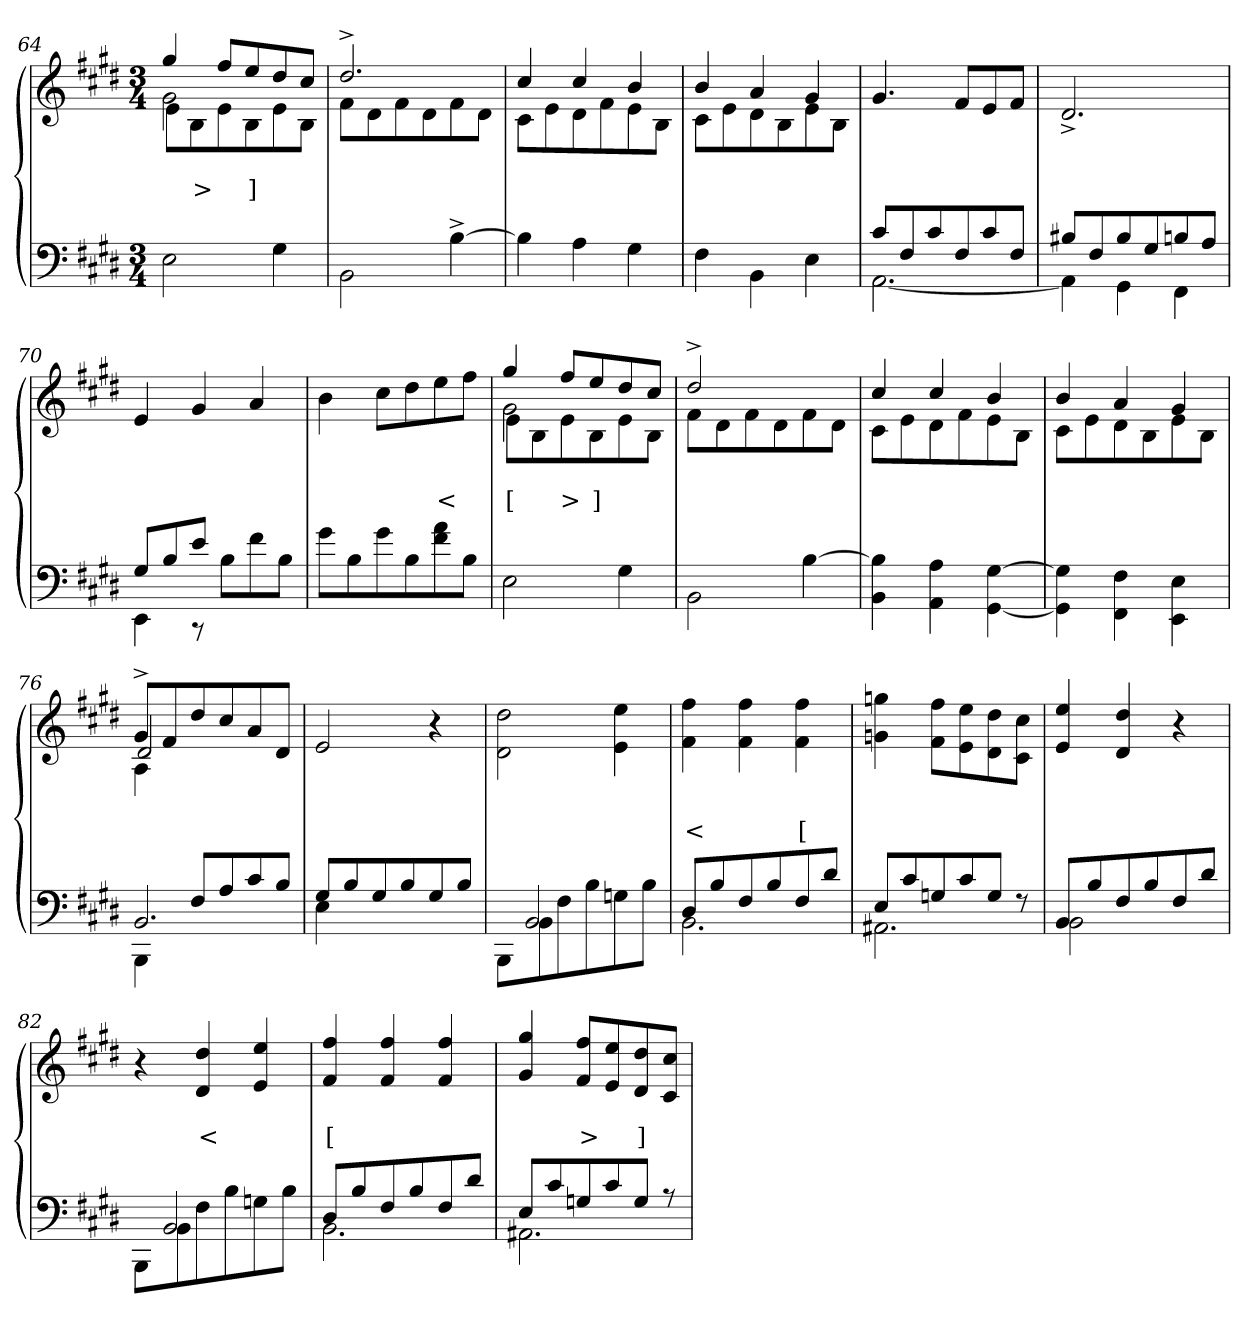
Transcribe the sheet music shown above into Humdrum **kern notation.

**kern	**kern	**text	**text
*part2	*part1	*part1	*part1
*staff2	*staff1	*staff1	*staff1
*clefF4	*clefG2	*	*
*k[f#c#g#d#]	*k[f#c#g#d#]	*	*
*M3/4	*M3/4	*	*
=64	=64	=64	=64
*	*^	*	*
*	*	*^	*	*
2E	4gg#	2g#	8e\L	.	.
.	.	.	8B\	.	>
.	8ff#L	.	8e\	.	.
.	8ee	.	8B\	.	]
4G#	8dd#	4ryy	8e\	.	.
.	8cc#J	.	8B\J	.	.
*	*	*v	*v	*	*
=65	=65	=65	=65	=65
2BB\	2.dd#^>	8f#L	.	.
.	.	8d#	.	.
.	.	8f#	.	.
.	.	8d#	.	.
[4B^>	.	8f#	.	.
.	.	8d#J	.	.
=66	=66	=66	=66	=66
4B]	4cc#	8c#L	.	.
.	.	8e	.	.
4A	4cc#	8d#	.	.
.	.	8f#	.	.
4G#	4b	8e	.	.
.	.	8BJ	.	.
=67	=67	=67	=67	=67
4F#	4b	8c#L	.	.
.	.	8e	.	.
4BB\	4a	8d#	.	.
.	.	8B	.	.
4E	4g#	8e	.	.
.	.	8BJ	.	.
*	*v	*v	*	*
=68	=68	=68	=68
*^	*	*	*
8c#\L	[2.AA	4.g#	.	.
8F#/	.	.	.	.
8c#\	.	.	.	.
8F#/	.	8f#L	.	.
8c#\	.	8e	.	.
8F#/J	.	8f#J	.	.
=69	=69	=69	=69	=69
8B#XL	4AA]	2.d#^>	.	.
8F#	.	.	.	.
8B#	4GG#	.	.	.
8G#	.	.	.	.
8Bn	4FF#	.	.	.
8AJ	.	.	.	.
=70	=70	=70	=70	=70
8G#/L	4EE	4e	.	.
8B/	.	.	.	.
8e\J	8r	4g#	.	.
8B\L	4.ryy	.	.	.
8f#\	.	4a	.	.
8B\J	.	.	.	.
*v	*v	*	*	*
=71	=71	=71	=71
8g#L	4b	.	.
8B	.	.	.
8g#	8cc#L	.	.
8B	8dd#	.	.
8a 8f#	8ee	.	<
8BJ	8ff#J	.	.
=72	=72	=72	=72
*	*^	*	*
*	*	*^	*	*
2E	4gg#	2g#	8e\L	.	[
.	.	.	8B\	.	.
.	8ff#L	.	8e\	.	>
.	8ee	.	8B\	.	]
4G#	8dd#	4ryy	8e\	.	.
.	8cc#J	.	8B\J	.	.
*	*	*v	*v	*	*
=73	=73	=73	=73	=73
2BB\	2dd#^>	8f#L	.	.
.	.	8d#	.	.
.	.	8f#	.	.
.	.	8d#	.	.
[4B	4ryy	8f#	.	.
.	.	8d#J	.	.
=74	=74	=74	=74	=74
4B] 4BB	4cc#	8c#L	.	.
.	.	8e	.	.
4A 4AA	4cc#	8d#	.	.
.	.	8f#	.	.
[4G# [4GG#\	4b	8e	.	.
.	.	8BJ	.	.
=75	=75	=75	=75	=75
4G#] 4GG#\]	4b	8c#L	.	.
.	.	8e	.	.
4F# 4FF#\	4a	8d#	.	.
.	.	8B	.	.
4E 4EE\	4g#	8e	.	.
.	.	8BJ	.	.
=76	=76	=76	=76	=76
*^	*	*^	*	*
4BBB\	2.BB/	8g#^>L	4A	2d#	.	.
.	.	8f#	.	.	.	.
8F#L	.	8dd#	2ryy	.	.	.
8A	.	8cc#	.	.	.	.
8c#	.	8a	.	4ryy	.	.
8BJ	.	8d#J	.	.	.	.
*	*	*v	*v	*v	*	*
=77	=77	=77	=77	=77
8G#L	4E	2e	.	.
8B	.	.	.	.
8G#	2ryy	.	.	.
8B	.	.	.	.
8G#	.	4r	.	.
8BJ	.	.	.	.
=78	=78	=78	=78	=78
8ryy	8BBBL	2dd# 2d#\	.	.
2BB	8BB	.	.	.
.	8F#	.	.	.
.	8B	.	.	.
.	8Gn	4ee 4e\	.	.
8ryy	8BJ	.	.	.
=79	=79	=79	=79	=79
8D#L	2.BB	4ff# 4f#	.	<
8B	.	.	.	.
8F#	.	4ff# 4f#	.	.
8B	.	.	.	.
8F#	.	4ff# 4f#	.	[
8d#J	.	.	.	.
=80	=80	=80	=80	=80
8EL	2.AA#X	4ggn 4gn	.	.
8c#	.	.	.	.
8Gn	.	8ff# 8f#\L	.	.
8c#	.	8ee 8e	.	.
8GJ	.	8dd# 8d#	.	.
8r	.	8cc# 8c#J	.	.
=81	=81	=81	=81	=81
8BBL	2BB	4ee 4e	.	.
8B	.	.	.	.
8F#	.	4dd# 4d#	.	.
8B	.	.	.	.
8F#	4ryy	4r	.	.
8d#J	.	.	.	.
=82	=82	=82	=82	=82
8ryy	8BBBL	4r	.	.
2BB	8BB	.	.	.
.	8F#	4dd# 4d#	.	<
.	8B	.	.	.
.	8Gn	4ee 4e	.	.
8ryy	8BJ	.	.	.
=83	=83	=83	=83	=83
8D#L	2.BB	4ff# 4f#/	.	[
8B	.	.	.	.
8F#	.	4ff# 4f#/	.	.
8B	.	.	.	.
8F#	.	4ff# 4f#/	.	.
8d#J	.	.	.	.
=84	=84	=84	=84	=84
8EL	2.AA#X	4gg# 4g#/	.	.
8c#	.	.	.	.
8Gn	.	8ff# 8f#L	.	>
8c#	.	8ee 8e	.	.
8GJ	.	8dd# 8d#	.	]
8r	.	8cc# 8c#J	.	.
*v	*v	*	*	*
=	=	=	=
*-	*-	*-	*-
